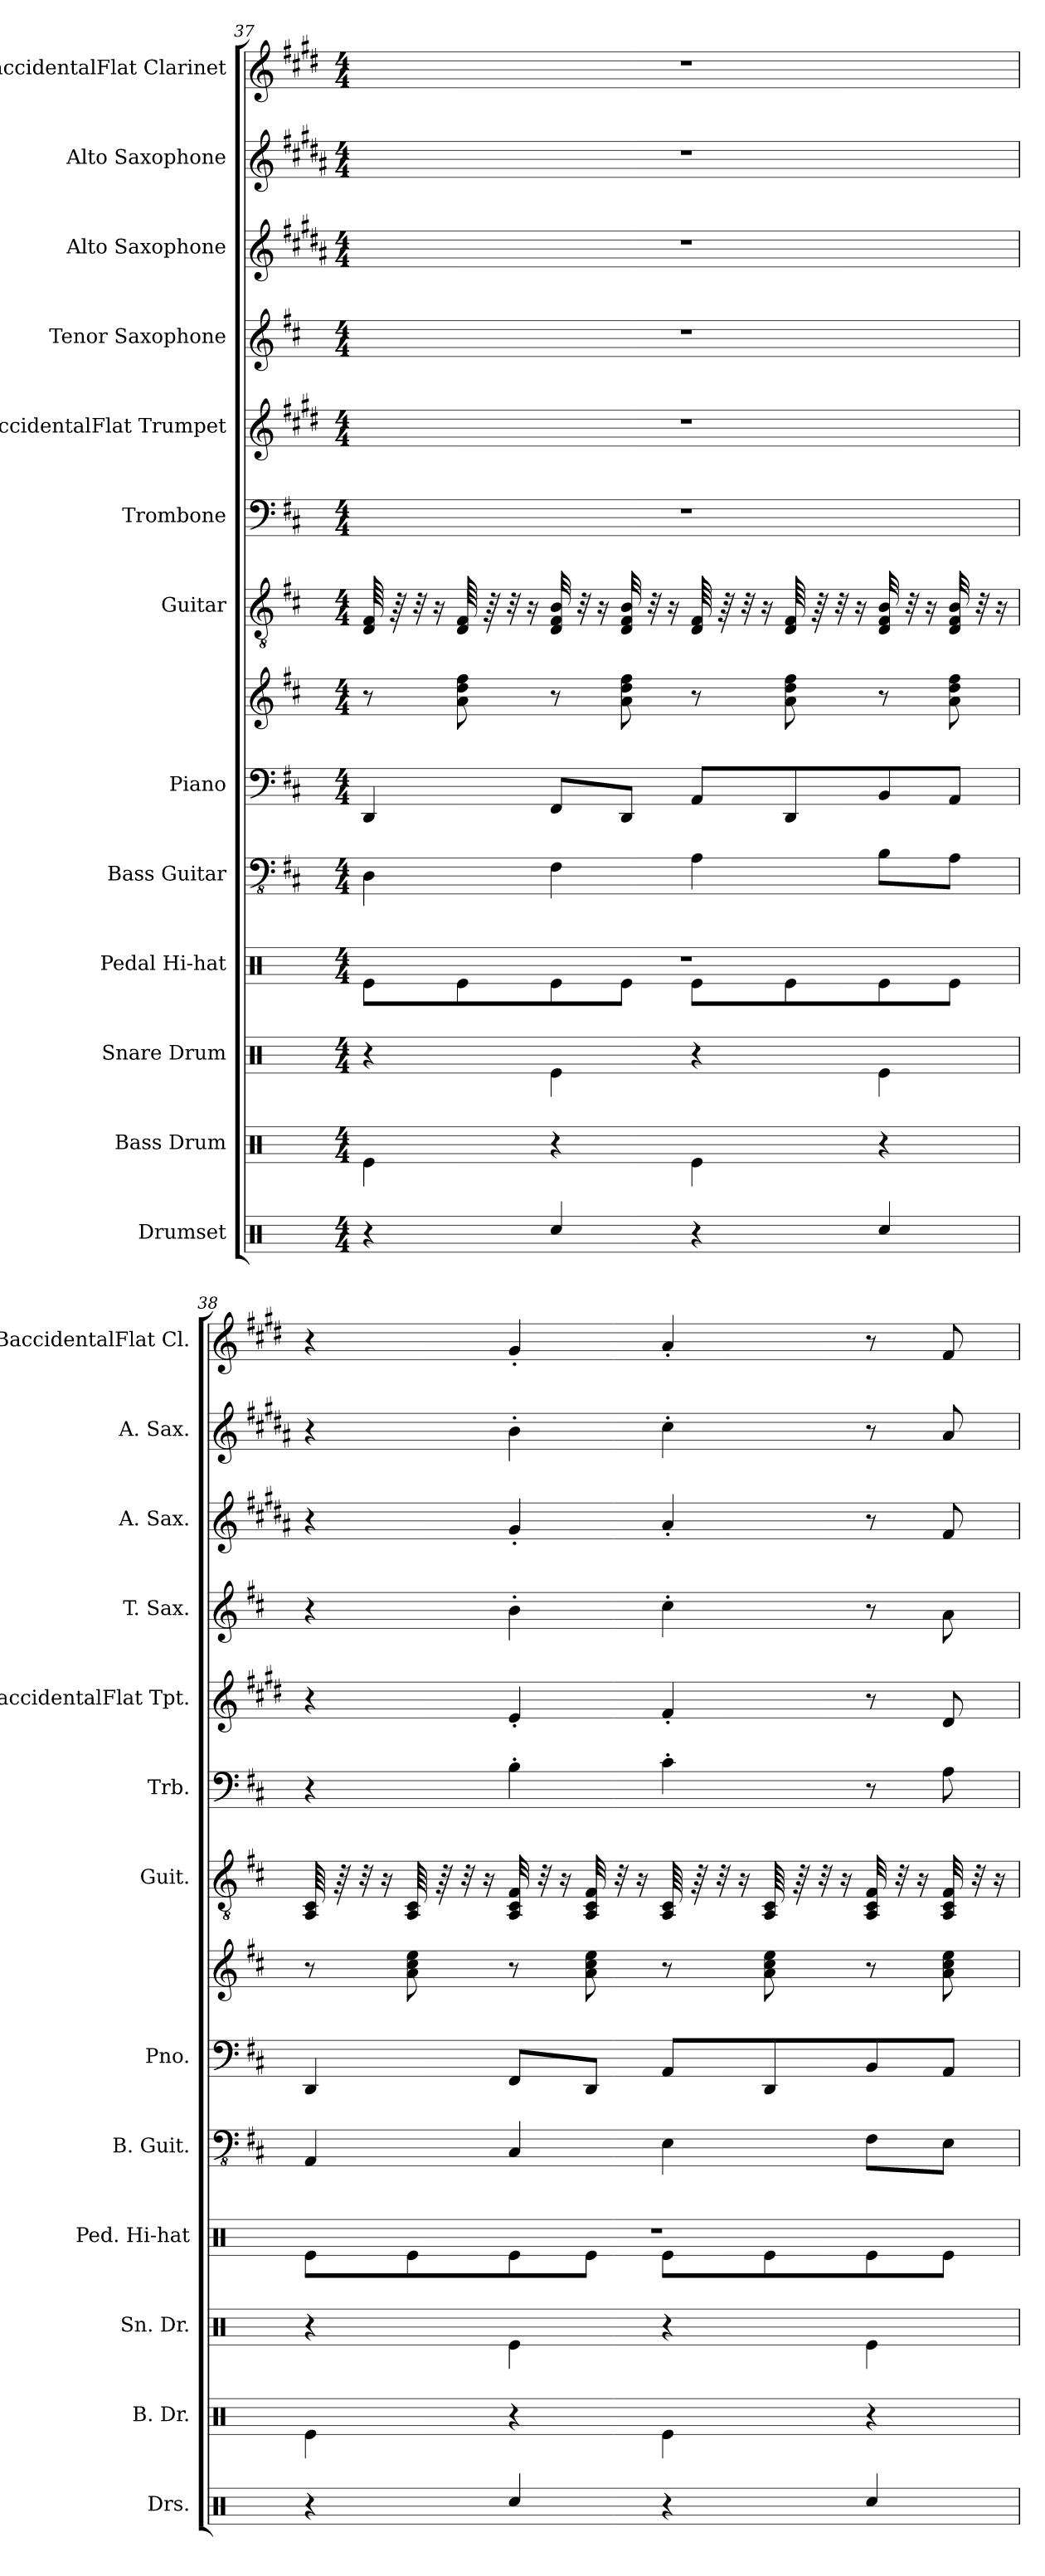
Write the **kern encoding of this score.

**kern	**kern	**kern	**kern	**kern	**kern	**kern	**kern	**kern	**kern	**kern	**kern	**kern	**kern
*part13	*part12	*part11	*part10	*part9	*part8	*part8	*part7	*part6	*part5	*part4	*part3	*part2	*part1
*staff14	*staff13	*staff12	*staff11	*staff10	*staff9	*staff8	*staff7	*staff6	*staff5	*staff4	*staff3	*staff2	*staff1
*I"Drumset	*I"Bass Drum	*I"Snare Drum	*I"Pedal Hi-hat	*I"Bass Guitar	*I"Piano	*	*I"Guitar	*I"Trombone	*I"BaccidentalFlat Trumpet	*I"Tenor Saxophone	*I"Alto Saxophone	*I"Alto Saxophone	*I"BaccidentalFlat Clarinet
*I'Drs.	*I'B. Dr.	*I'Sn. Dr.	*I'Ped. Hi-hat	*I'B. Guit.	*I'Pno.	*	*I'Guit.	*I'Trb.	*I'BaccidentalFlat Tpt.	*I'T. Sax.	*I'A. Sax.	*I'A. Sax.	*I'BaccidentalFlat Cl.
!!LO:PB:g=z
*clefX	*clefX	*clefX	*clefX	*clefFv4	*clefF4	*clefG2	*clefGv2	*clefF4	*clefG2	*clefG2	*clefG2	*clefG2	*clefG2
*	*	*	*	*	*	*	*	*	*ITrd1c2	*ITrd8c14	*ITrd5c9	*ITrd5c9	*ITrd1c2
*k[]	*k[]	*k[]	*k[]	*k[f#c#]	*k[f#c#]	*k[f#c#]	*k[f#c#]	*k[f#c#]	*k[f#c#]	*k[f#c#]	*k[f#c#]	*k[f#c#]	*k[f#c#]
*M4/4	*M4/4	*M4/4	*M4/4	*M4/4	*M4/4	*M4/4	*M4/4	*M4/4	*M4/4	*M4/4	*M4/4	*M4/4	*M4/4
=37	=37	=37	=37	=37	=37	=37	=37	=37	=37	=37	=37	=37	=37
*	*	*	*^	*	*	*	*	*	*	*	*	*	*
4r	4Re\	4r	1r	8Re\L	4DD\	4DD/	8r	64D/ 64F#/	1r	1r	1r	1r	1r	1r
.	.	.	.	.	.	.	.	64r	.	.	.	.	.	.
.	.	.	.	.	.	.	.	32r	.	.	.	.	.	.
.	.	.	.	.	.	.	.	16r	.	.	.	.	.	.
.	.	.	.	8Re\	.	.	8a\ 8dd\ 8ff#\	64D/ 64F#/	.	.	.	.	.	.
.	.	.	.	.	.	.	.	64r	.	.	.	.	.	.
.	.	.	.	.	.	.	.	32r	.	.	.	.	.	.
.	.	.	.	.	.	.	.	16r	.	.	.	.	.	.
4Rcc/	4r	4Re\	.	8Re\	4FF#\	8FF#/L	8r	32D/ 32F#/ 32B/	.	.	.	.	.	.
.	.	.	.	.	.	.	.	32r	.	.	.	.	.	.
.	.	.	.	.	.	.	.	16r	.	.	.	.	.	.
.	.	.	.	8Re\J	.	8DD/J	8a\ 8dd\ 8ff#\	32D/ 32F#/ 32B/	.	.	.	.	.	.
.	.	.	.	.	.	.	.	32r	.	.	.	.	.	.
.	.	.	.	.	.	.	.	16r	.	.	.	.	.	.
4r	4Re\	4r	.	8Re\L	4AA\	8AA/L	8r	64D/ 64F#/	.	.	.	.	.	.
.	.	.	.	.	.	.	.	64r	.	.	.	.	.	.
.	.	.	.	.	.	.	.	32r	.	.	.	.	.	.
.	.	.	.	.	.	.	.	16r	.	.	.	.	.	.
.	.	.	.	8Re\	.	8DD/	8a\ 8dd\ 8ff#\	64D/ 64F#/	.	.	.	.	.	.
.	.	.	.	.	.	.	.	64r	.	.	.	.	.	.
.	.	.	.	.	.	.	.	32r	.	.	.	.	.	.
.	.	.	.	.	.	.	.	16r	.	.	.	.	.	.
4Rcc/	4r	4Re\	.	8Re\	8BB\L	8BB/	8r	32D/ 32F#/ 32B/	.	.	.	.	.	.
.	.	.	.	.	.	.	.	32r	.	.	.	.	.	.
.	.	.	.	.	.	.	.	16r	.	.	.	.	.	.
.	.	.	.	8Re\J	8AA\J	8AA/J	8a\ 8dd\ 8ff#\	32D/ 32F#/ 32B/	.	.	.	.	.	.
.	.	.	.	.	.	.	.	32r	.	.	.	.	.	.
.	.	.	.	.	.	.	.	16r	.	.	.	.	.	.
!!LO:PB:g=z
=38	=38	=38	=38	=38	=38	=38	=38	=38	=38	=38	=38	=38	=38	=38
4r	4Re\	4r	1r	8Re\L	4AAA/	4DD/	8r	64AA/ 64C#/	4r	4r	4r	4r	4r	4r
.	.	.	.	.	.	.	.	64r	.	.	.	.	.	.
.	.	.	.	.	.	.	.	32r	.	.	.	.	.	.
.	.	.	.	.	.	.	.	16r	.	.	.	.	.	.
.	.	.	.	8Re\	.	.	8a\ 8cc#\ 8ee\	64AA/ 64C#/	.	.	.	.	.	.
.	.	.	.	.	.	.	.	64r	.	.	.	.	.	.
.	.	.	.	.	.	.	.	32r	.	.	.	.	.	.
.	.	.	.	.	.	.	.	16r	.	.	.	.	.	.
4Rcc/	4r	4Re\	.	8Re\	4CC#/	8FF#/L	8r	32AA/ 32C#/ 32F#/	4B'\	4d'/	4B'\	4B'/	4d'\	4f#'/
.	.	.	.	.	.	.	.	32r	.	.	.	.	.	.
.	.	.	.	.	.	.	.	16r	.	.	.	.	.	.
.	.	.	.	8Re\J	.	8DD/J	8a\ 8cc#\ 8ee\	32AA/ 32C#/ 32F#/	.	.	.	.	.	.
.	.	.	.	.	.	.	.	32r	.	.	.	.	.	.
.	.	.	.	.	.	.	.	16r	.	.	.	.	.	.
4r	4Re\	4r	.	8Re\L	4EE\	8AA/L	8r	64AA/ 64C#/	4c#'\	4e'/	4c#'\	4c#'/	4e'\	4g'/
.	.	.	.	.	.	.	.	64r	.	.	.	.	.	.
.	.	.	.	.	.	.	.	32r	.	.	.	.	.	.
.	.	.	.	.	.	.	.	16r	.	.	.	.	.	.
.	.	.	.	8Re\	.	8DD/	8a\ 8cc#\ 8ee\	64AA/ 64C#/	.	.	.	.	.	.
.	.	.	.	.	.	.	.	64r	.	.	.	.	.	.
.	.	.	.	.	.	.	.	32r	.	.	.	.	.	.
.	.	.	.	.	.	.	.	16r	.	.	.	.	.	.
4Rcc/	4r	4Re\	.	8Re\	8FF#\L	8BB/	8r	32AA/ 32C#/ 32F#/	8r	8r	8r	8r	8r	8r
.	.	.	.	.	.	.	.	32r	.	.	.	.	.	.
.	.	.	.	.	.	.	.	16r	.	.	.	.	.	.
.	.	.	.	8Re\J	8EE\J	8AA/J	8a\ 8cc#\ 8ee\	32AA/ 32C#/ 32F#/	8A\	8c#/	8A\	8A/	8c#/	8e/
.	.	.	.	.	.	.	.	32r	.	.	.	.	.	.
.	.	.	.	.	.	.	.	16r	.	.	.	.	.	.
*	*	*	*v	*v	*	*	*	*	*	*	*	*	*	*
=	=	=	=	=	=	=	=	=	=	=	=	=	=
*-	*-	*-	*-	*-	*-	*-	*-	*-	*-	*-	*-	*-	*-
